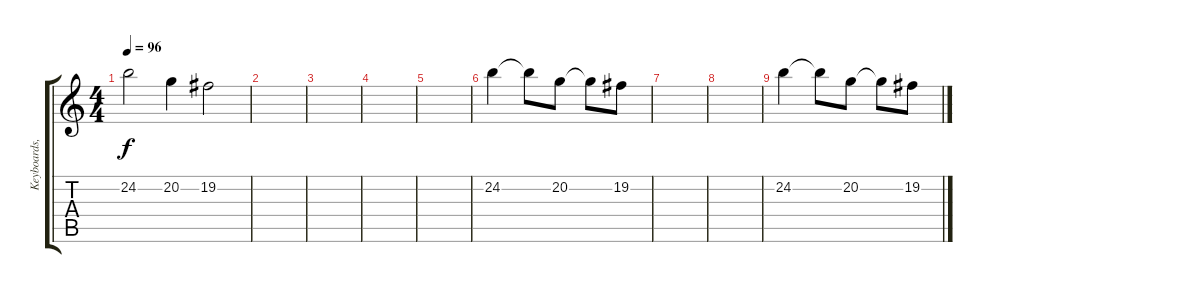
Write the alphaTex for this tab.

\track ("Keyboards, intro" "Keyboards,") {instrument acousticgrandpiano}
\staff {score tabs}
\tuning (E4 B3 G3 D3 A2 E2) {hide}
\ts (4 4)
\tempo 96
\clef g2
\ks c
24.2.2{dy f} 20.2.4 19.2.2 |
|
|
|
|
24.2.4 24.2{t}.8 20.2.8 20.2{t}.8 19.2.8 |
|
|
24.2.4 24.2{t}.8 20.2.8 20.2{t}.8 19.2.8
